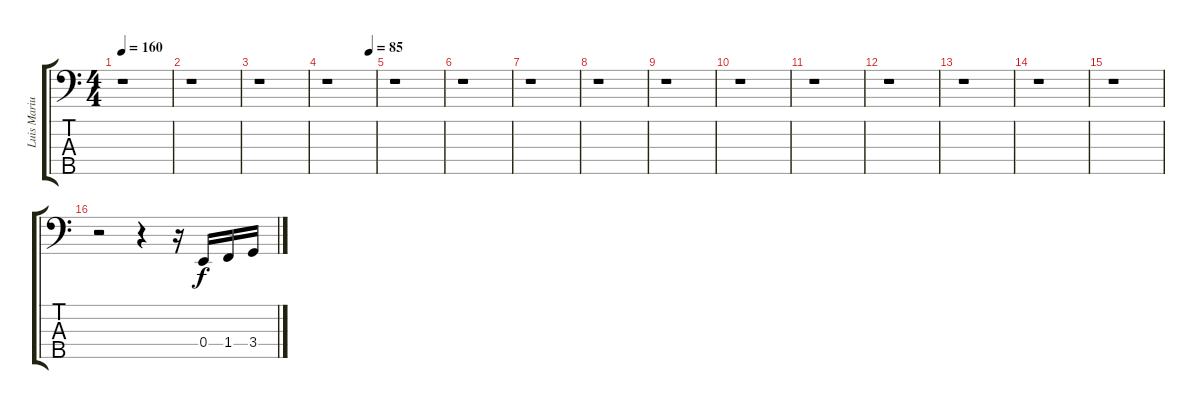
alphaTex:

\track ("Luis Mariuti" "Luis Mariu") {instrument electricbasspick}
\staff {score tabs}
\tuning (G2 D2 A1 E1 B0) {hide}
\ts (4 4)
\tempo 160
\tempo 85
\tempo 160
\clef f4
\ks c
r.1{dy f instrument electricbasspick} |
r.1 |
r.1 |
\tempo (85 0.875)
r.1 |
r.1 |
r.1 |
r.1 |
r.1 |
r.1 |
r.1 |
r.1 |
r.1 |
r.1 |
r.1 |
r.1 |
r.2 r.4 r.16 0.4.16 1.4.16 3.4.16
